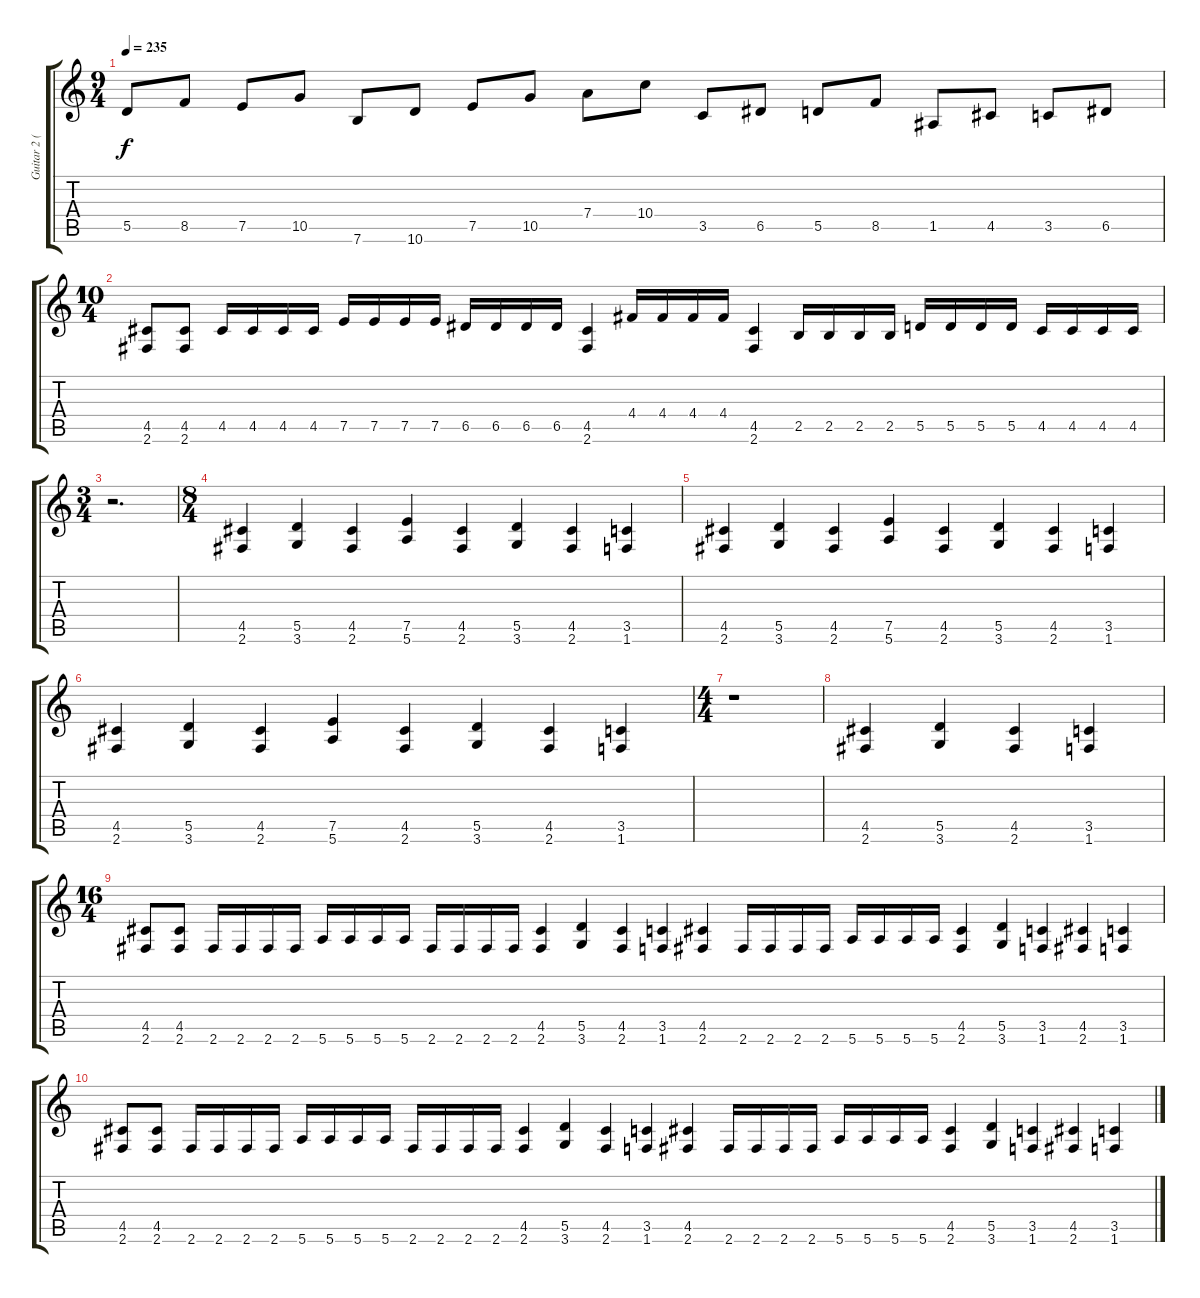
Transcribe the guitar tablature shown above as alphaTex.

\track ("Guitar 2 (Matt Sotelo)" "Guitar 2 (") {instrument distortionguitar}
\staff {score tabs}
\tuning (E4 B3 G3 D3 A2 E2) {hide}
\ts (9 4)
\tempo 235
\clef g2
\ks c
5.5.8{dy f} 8.5.8 7.5.8 10.5.8 7.6.8 10.6.8 7.5.8 10.5.8 7.4.8 10.4.8 3.5.8 6.5.8 5.5.8 8.5.8 1.5.8 4.5.8 3.5.8 6.5.8 |
\ts (10 4)
(4.5 2.6).8 (4.5 2.6).8 4.5.16 4.5.16 4.5.16 4.5.16 7.5.16 7.5.16 7.5.16 7.5.16 6.5.16 6.5.16 6.5.16 6.5.16 (4.5 2.6).4 4.4.16 4.4.16 4.4.16 4.4.16 (4.5 2.6).4 2.5.16 2.5.16 2.5.16 2.5.16 5.5.16 5.5.16 5.5.16 5.5.16 4.5.16 4.5.16 4.5.16 4.5.16 |
\ts (3 4)
r.2{d} |
\ts (8 4)
(4.5 2.6).4 (5.5 3.6).4 (4.5 2.6).4 (7.5 5.6).4 (4.5 2.6).4 (5.5 3.6).4 (4.5 2.6).4 (3.5 1.6).4 |
(4.5 2.6).4 (5.5 3.6).4 (4.5 2.6).4 (7.5 5.6).4 (4.5 2.6).4 (5.5 3.6).4 (4.5 2.6).4 (3.5 1.6).4 |
(4.5 2.6).4 (5.5 3.6).4 (4.5 2.6).4 (7.5 5.6).4 (4.5 2.6).4 (5.5 3.6).4 (4.5 2.6).4 (3.5 1.6).4 |
\ts (4 4)
r.1 |
(4.5 2.6).4 (5.5 3.6).4 (4.5 2.6).4 (3.5 1.6).4 |
\ts (16 4)
(4.5 2.6).8 (4.5 2.6).8 2.6.16 2.6.16 2.6.16 2.6.16 5.6.16 5.6.16 5.6.16 5.6.16 2.6.16 2.6.16 2.6.16 2.6.16 (4.5 2.6).4 (5.5 3.6).4 (4.5 2.6).4 (3.5 1.6).4 (4.5 2.6).4 2.6.16 2.6.16 2.6.16 2.6.16 5.6.16 5.6.16 5.6.16 5.6.16 (4.5 2.6).4 (5.5 3.6).4 (3.5 1.6).4 (4.5 2.6).4 (3.5 1.6).4 |
(4.5 2.6).8 (4.5 2.6).8 2.6.16 2.6.16 2.6.16 2.6.16 5.6.16 5.6.16 5.6.16 5.6.16 2.6.16 2.6.16 2.6.16 2.6.16 (4.5 2.6).4 (5.5 3.6).4 (4.5 2.6).4 (3.5 1.6).4 (4.5 2.6).4 2.6.16 2.6.16 2.6.16 2.6.16 5.6.16 5.6.16 5.6.16 5.6.16 (4.5 2.6).4 (5.5 3.6).4 (3.5 1.6).4 (4.5 2.6).4 (3.5 1.6).4
